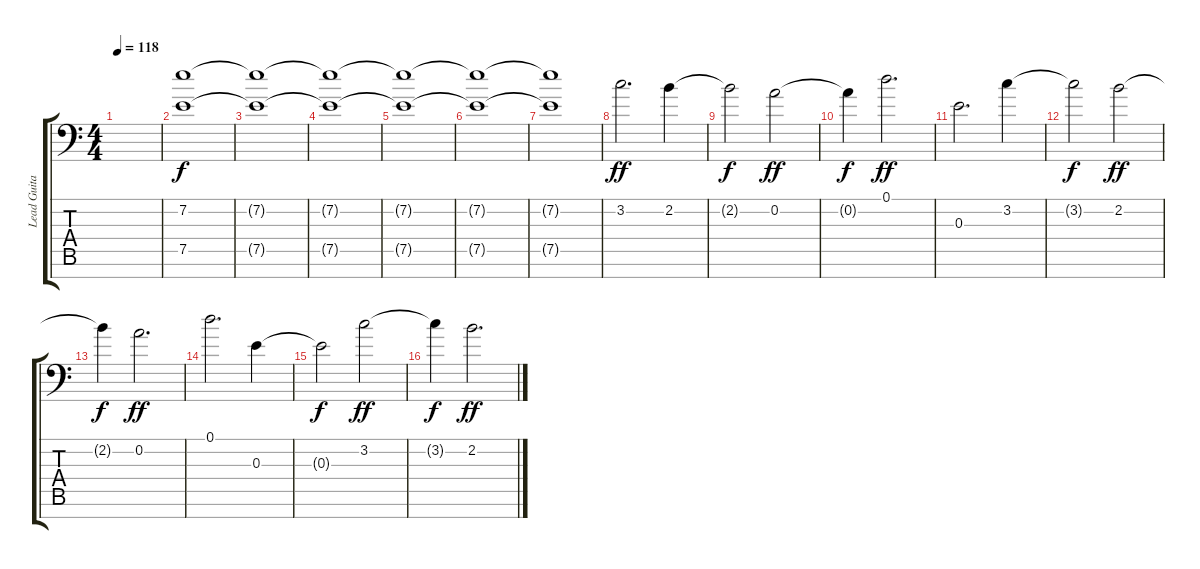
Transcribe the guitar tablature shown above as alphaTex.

\track ("Lead Guitar #1" "Lead Guita") {instrument overdrivenguitar}
\staff {score tabs}
\tuning (D4 A3 E3 D3 A2 E2 A1) {hide}
\ts (4 4)
\tempo 118
\clef f4
\ks c
|
(7.2 7.5).1{volume 8} |
(7.2{t} 7.5{t}).1{dy f} |
(7.2{t} 7.5{t}).1 |
(7.2{t} 7.5{t}).1{volume 16} |
(7.2{t} 7.5{t}).1 |
(7.2{t} 7.5{t}).1 |
\section ("" "")
3.2.2{d dy ff instrument electricguitarjazz} 2.2.4 |
2.2{t}.2{dy f} 0.2.2{dy ff} |
0.2{t}.4{dy f} 0.1.2{d dy ff} |
0.3.2{d} 3.2.4 |
3.2{t}.2{dy f} 2.2.2{dy ff} |
2.2{t}.4{dy f} 0.2.2{d dy ff} |
0.1.2{d} 0.3.4 |
0.3{t}.2{dy f} 3.2.2{dy ff} |
3.2{t}.4{dy f} 2.2.2{d dy ff}
